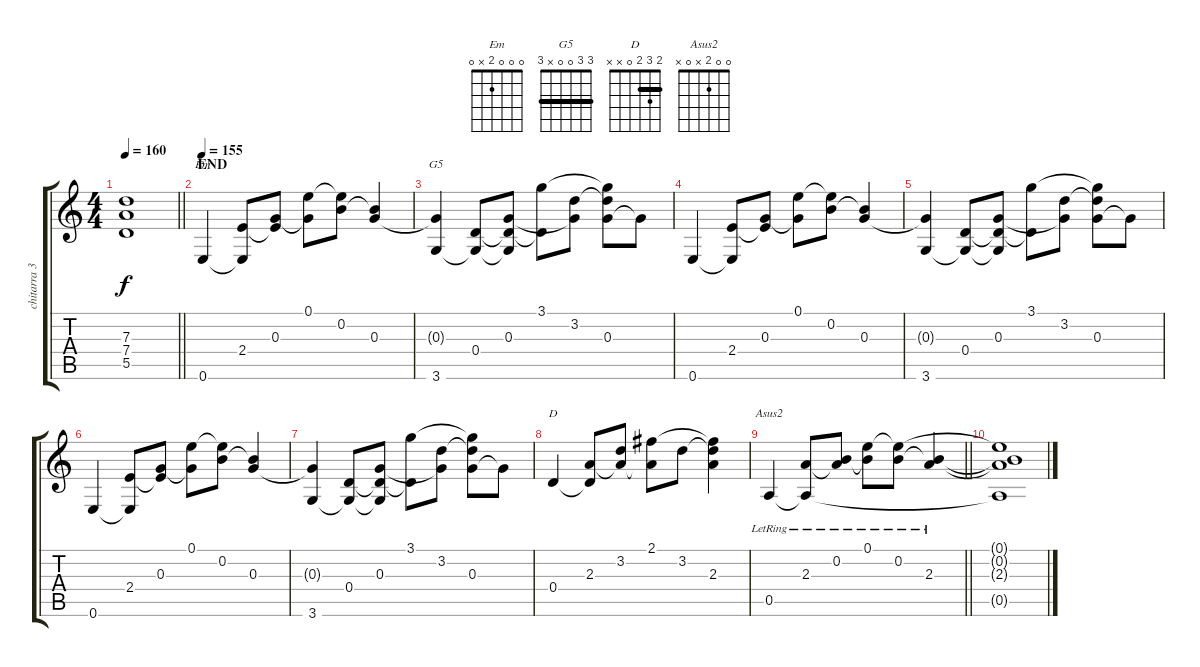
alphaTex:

\track ("chitarra 3" "chitarra 3") {instrument overdrivenguitar}
\staff {score tabs}
\tuning (E4 B3 G3 D3 A2 E2) {hide}
\chord ("Em" 0 0 0 2 x 0)
\chord ("G5" 3 3 0 0 x 3) {barre 3}
\chord ("D" 2 3 2 0 x x) {barre 2}
\chord ("Asus2" 0 0 2 x 0 x)
\ts (4 4)
\tempo 160
\clef g2
\barLineRight lightlight
\ks c
(7.3{t} 7.4{t} 5.5{t}).1{dy f} |
\section ("" "END")
\tempo 155
0.6.4{ch "Em" volume 16 balance 16 instrument electricguitarclean} (2.4 0.6{t}).8 (0.3 2.4{t}).8 (0.1 0.3{t}).8 (0.1{t} 0.2).8 (0.2{t} 0.3).4 |
(0.3{t} 3.6).4{ch "G5"} (0.4 3.6{t}).8 (0.3 0.4{t} 3.6{t}).8 (3.1 0.4{t}).8 (3.2 0.3{t}).8 (3.1{t} 3.2{t} 0.3).8 0.3{t}.8 |
0.6.4 (2.4 0.6{t}).8 (0.3 2.4{t}).8 (0.1 0.3{t}).8 (0.1{t} 0.2).8 (0.2{t} 0.3).4 |
(0.3{t} 3.6).4 (0.4 3.6{t}).8 (0.3 0.4{t} 3.6{t}).8 (3.1 0.4{t}).8 (3.2 0.3{t}).8 (3.1{t} 3.2{t} 0.3).8 0.3{t}.8 |
0.6.4 (2.4 0.6{t}).8 (0.3 2.4{t}).8 (0.1 0.3{t}).8 (0.1{t} 0.2).8 (0.2{t} 0.3).4 |
(0.3{t} 3.6).4 (0.4 3.6{t}).8 (0.3 0.4{t} 3.6{t}).8 (3.1 0.4{t}).8 (3.2 0.3{t}).8 (3.1{t} 3.2{t} 0.3).8 0.3{t}.8 |
0.4.4{ch "D"} (2.3 0.4{t}).8 (3.2 2.3{t}).8 (2.1 2.3{t}).8 3.2.8 (2.1{t} 3.2{t} 2.3).4 |
\barLineRight lightlight
0.5{lr}.4{ch "Asus2"} (2.3{lr} 0.5{t}).8 (0.2{lr} 2.3{t}).8 (0.1{lr} 0.2{t}).8 (0.1{t} 0.2{lr}).8 (0.2{t} 2.3{lr}).4 |
(0.1{t} 0.2{t} 2.3{t} 0.5{t}).1
